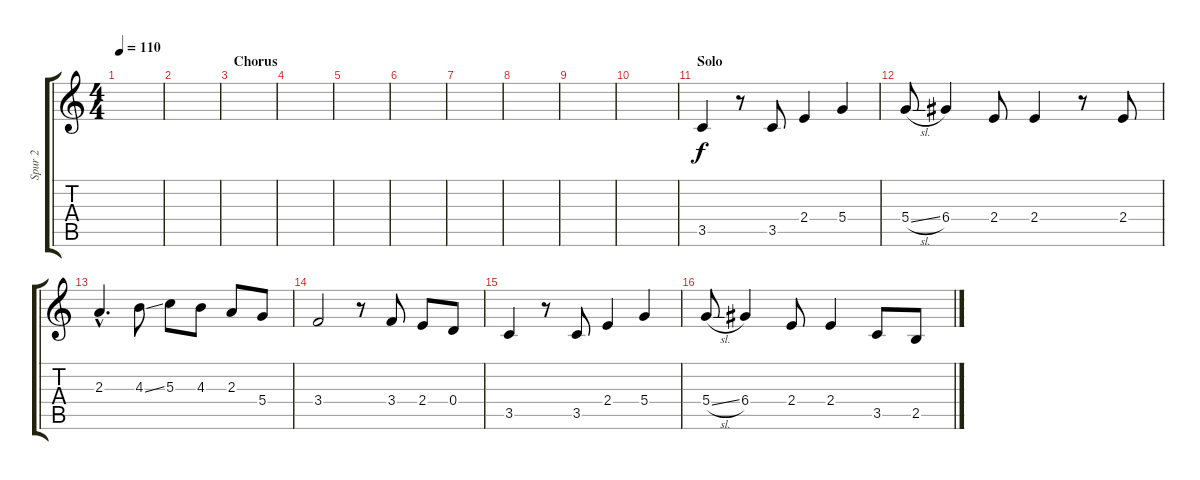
\track ("Spur 2" "Spur 2") {instrument electricguitarclean}
\staff {score tabs}
\tuning (E4 B3 G3 D3 A2 E2) {hide}
\ts (4 4)
\tempo 110
\clef g2
\ks c
|
|
\section ("" "Chorus")
|
|
|
|
|
|
|
|
\section ("" "Solo")
3.5.4 r.8 3.5.8 2.4.4 5.4.4 |
5.4{sl}.8 6.4.4 2.4.8 2.4.4 r.8 2.4.8 |
2.3{hac}.4{d} 4.3{ss}.8 5.3.8 4.3.8 2.3.8 5.4.8 |
3.4.2 r.8 3.4.8 2.4.8 0.4.8 |
3.5.4 r.8 3.5.8 2.4.4 5.4.4 |
5.4{sl}.8 6.4.4 2.4.8 2.4.4 3.5.8 2.5.8
